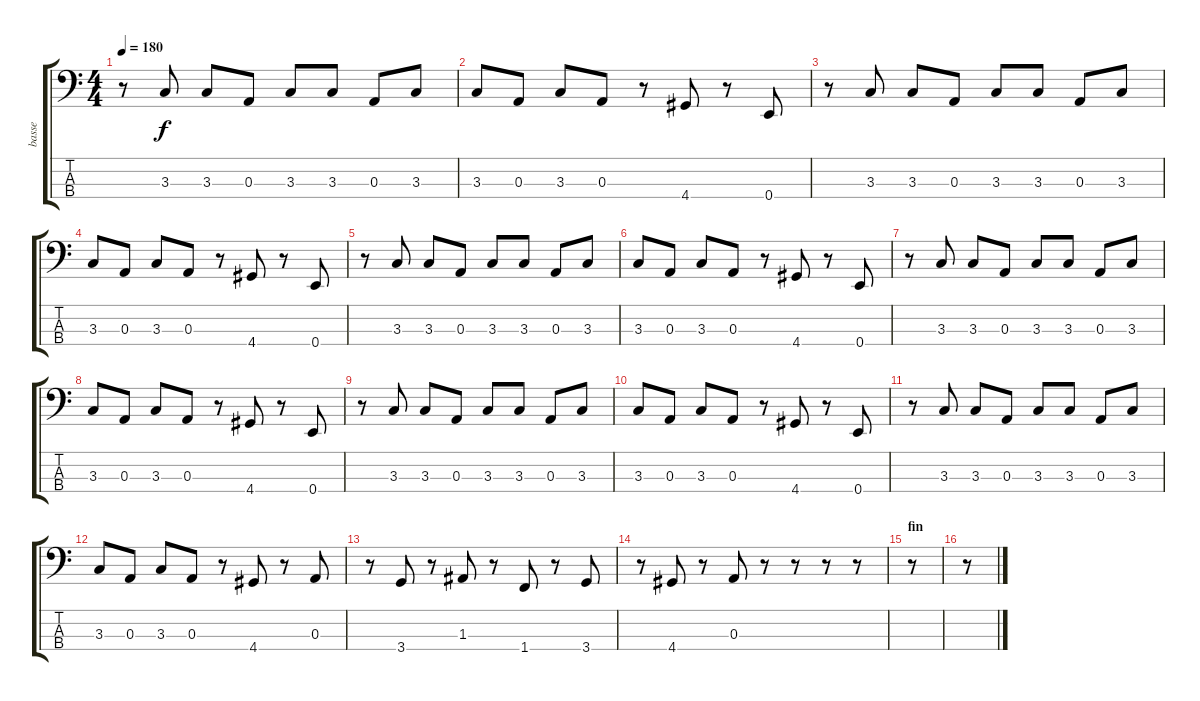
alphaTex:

\track ("basse" "basse") {instrument electricbassfinger}
\staff {score tabs}
\tuning (G2 D2 A1 E1) {hide}
\ts (4 4)
\tempo 180
\clef f4
\ks c
r.8{dy f} 3.3.8 3.3.8 0.3.8 3.3.8 3.3.8 0.3.8 3.3.8 |
3.3.8 0.3.8 3.3.8 0.3.8 r.8 4.4.8 r.8 0.4.8 |
r.8 3.3.8 3.3.8 0.3.8 3.3.8 3.3.8 0.3.8 3.3.8 |
3.3.8 0.3.8 3.3.8 0.3.8 r.8 4.4.8 r.8 0.4.8 |
r.8 3.3.8 3.3.8 0.3.8 3.3.8 3.3.8 0.3.8 3.3.8 |
3.3.8 0.3.8 3.3.8 0.3.8 r.8 4.4.8 r.8 0.4.8 |
r.8 3.3.8 3.3.8 0.3.8 3.3.8 3.3.8 0.3.8 3.3.8 |
3.3.8 0.3.8 3.3.8 0.3.8 r.8 4.4.8 r.8 0.4.8 |
r.8 3.3.8 3.3.8 0.3.8 3.3.8 3.3.8 0.3.8 3.3.8 |
3.3.8 0.3.8 3.3.8 0.3.8 r.8 4.4.8 r.8 0.4.8 |
r.8 3.3.8 3.3.8 0.3.8 3.3.8 3.3.8 0.3.8 3.3.8 |
3.3.8 0.3.8 3.3.8 0.3.8 r.8 4.4.8 r.8 0.3.8 |
r.8 3.4.8 r.8 1.3.8 r.8 1.4.8 r.8 3.4.8 |
r.8 4.4.8 r.8 0.3.8 r.8 r.8 r.8 r.8 |
\section ("" "fin")
r.8 |
r.8
